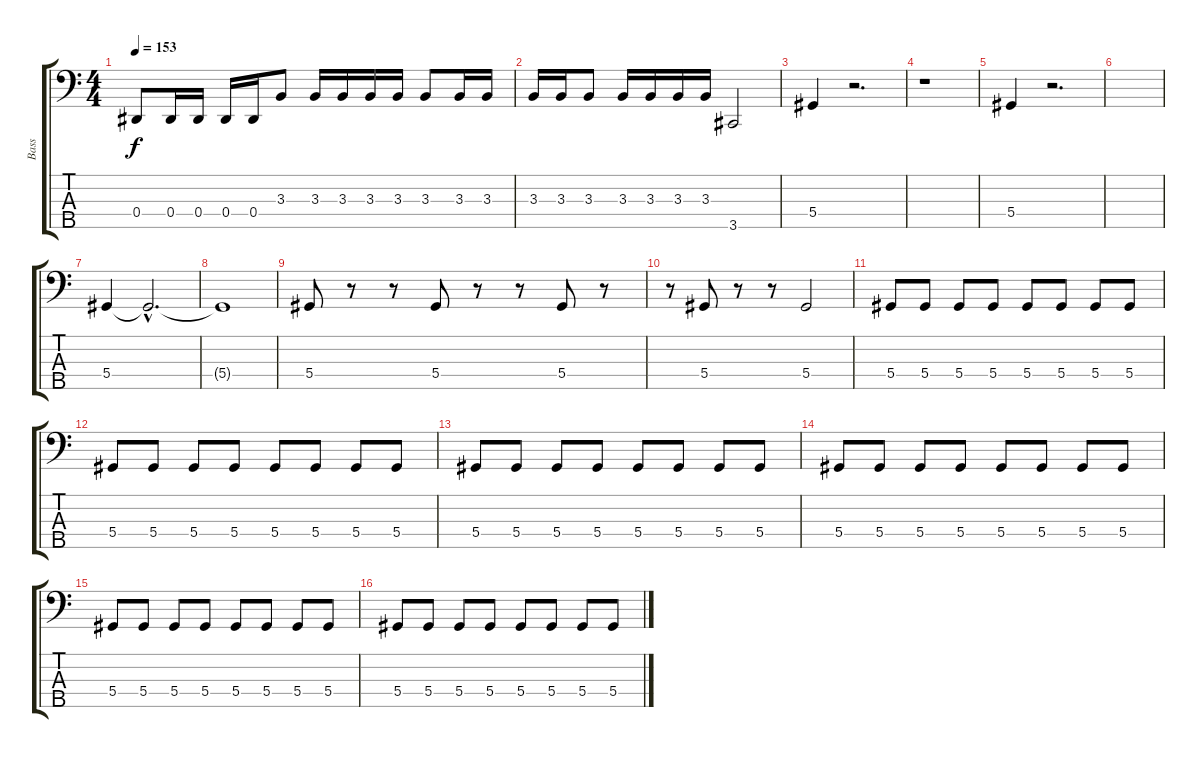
\track ("Bass" "Bass") {instrument electricbassfinger}
\staff {score tabs}
\tuning (Gb2 Db2 Ab1 Eb1 Bb0) {hide}
\ts (4 4)
\tempo 153
\clef f4
\ks c
0.4.8{dy f} 0.4.16 0.4.16 0.4.16 0.4.16 3.3.8 3.3.16 3.3.16 3.3.16 3.3.16 3.3.8 3.3.16 3.3.16 |
3.3.16 3.3.16 3.3.8 3.3.16 3.3.16 3.3.16 3.3.16 3.5.2 |
5.4.4 r.2{d} |
r.1 |
5.4.4 r.2{d} |
|
5.4.4 5.4{hac t}.2{d} |
5.4{t}.1 |
5.4.8 r.8 r.8 5.4.8 r.8 r.8 5.4.8 r.8 |
r.8 5.4.8 r.8 r.8 5.4.2 |
5.4.8 5.4.8 5.4.8 5.4.8 5.4.8 5.4.8 5.4.8 5.4.8 |
5.4.8 5.4.8 5.4.8 5.4.8 5.4.8 5.4.8 5.4.8 5.4.8 |
5.4.8 5.4.8 5.4.8 5.4.8 5.4.8 5.4.8 5.4.8 5.4.8 |
5.4.8 5.4.8 5.4.8 5.4.8 5.4.8 5.4.8 5.4.8 5.4.8 |
5.4.8 5.4.8 5.4.8 5.4.8 5.4.8 5.4.8 5.4.8 5.4.8 |
5.4.8 5.4.8 5.4.8 5.4.8 5.4.8 5.4.8 5.4.8 5.4.8
